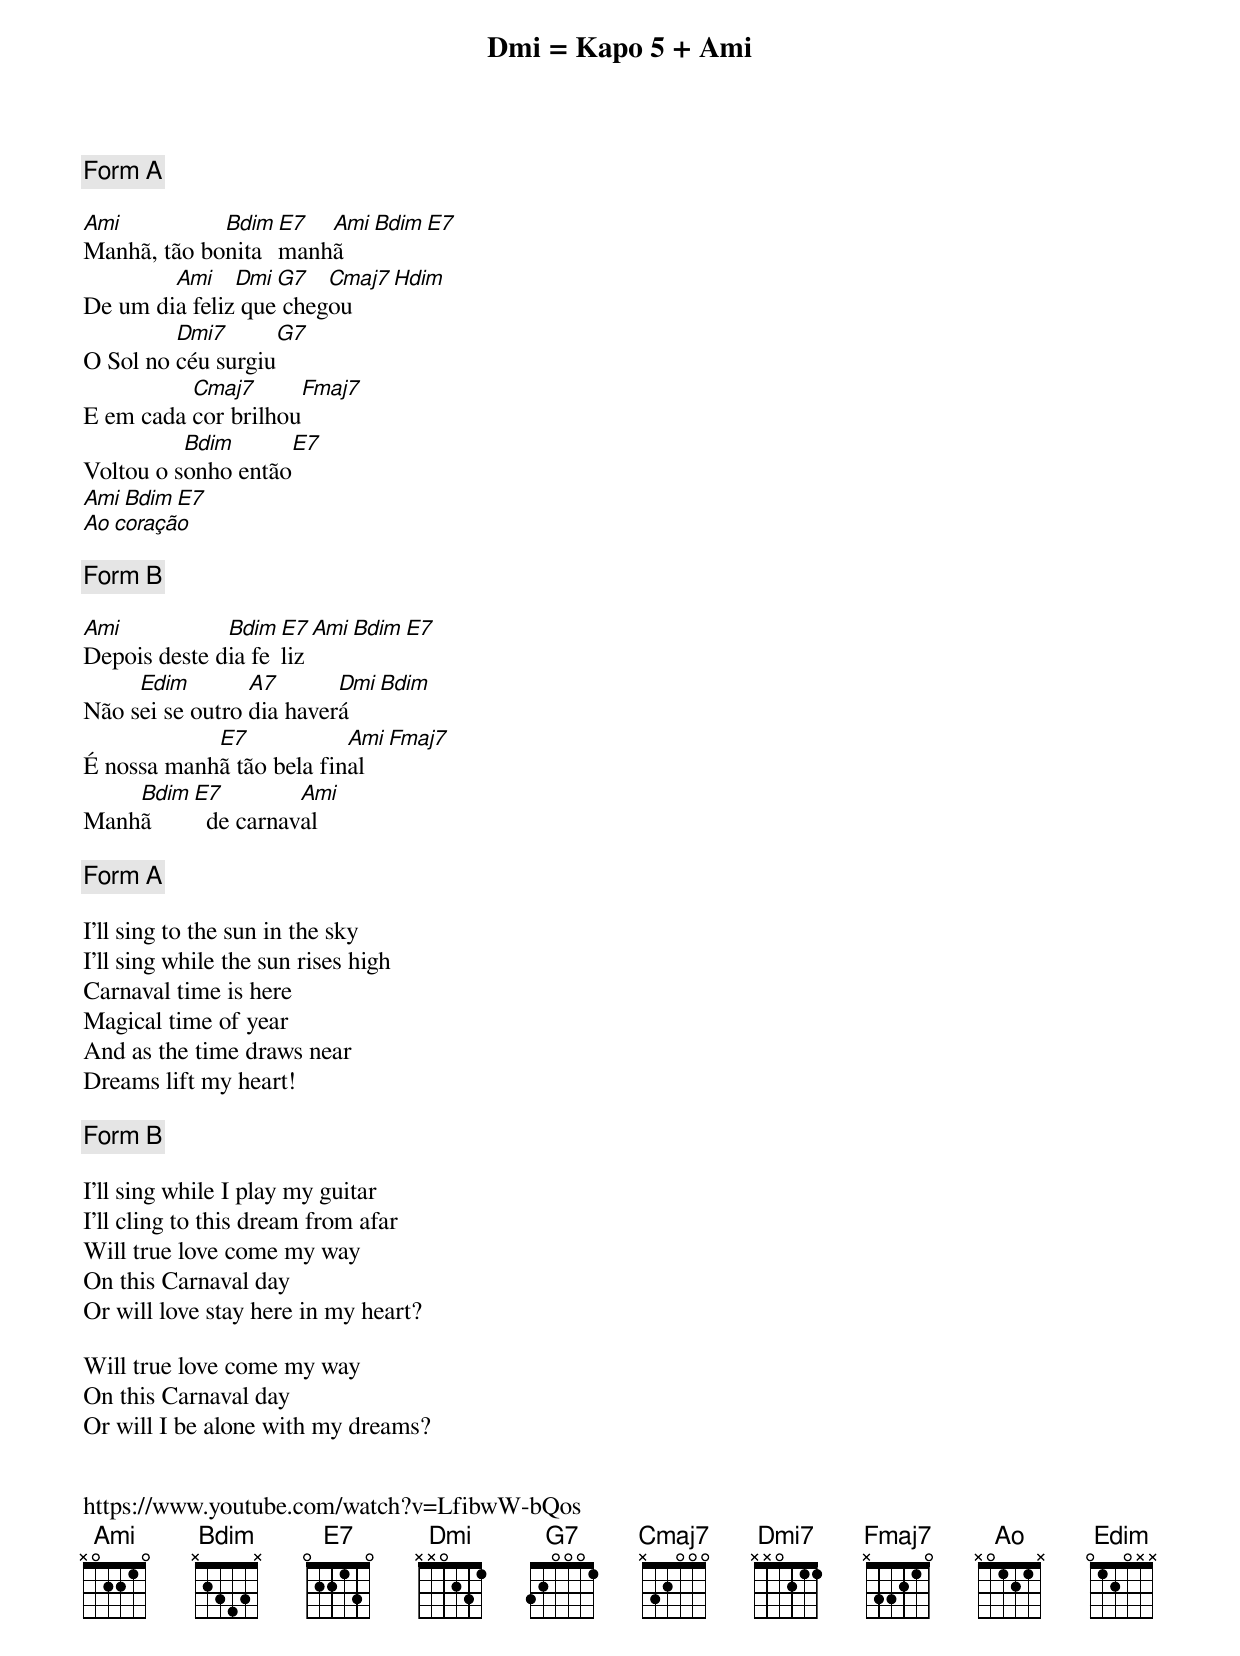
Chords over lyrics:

Dmi = Kapo 5 + Ami

[Form A]

Ami          Bdim E7  Ami  Bdim E7
Manhã, tão bonita manhã
        Ami    Dmi G7   Cmaj7 Hdim
De um dia feliz que chegou
         Dmi7       G7
O Sol no céu surgiu
          Cmaj7       Fmaj7
E em cada cor brilhou
          Bdim       E7
Voltou o sonho então
        Ami  Bdim E7
Ao coração

[Form B]

Ami           Bdim E7 Ami Bdim E7
Depois deste dia feliz
     Edim        A7       Dmi  Bdim
Não sei se outro dia haverá
            E7            Ami  Fmaj7
É nossa manhã tão bela final
    Bdim E7         Ami
Manhã      de carnaval

[Form A]

I'll sing to the sun in the sky
I'll sing while the sun rises high
Carnaval time is here
Magical time of year
And as the time draws near
Dreams lift my heart!

[Form B]

I'll sing while I play my guitar
I'll cling to this dream from afar
Will true love come my way
On this Carnaval day
Or will love stay here in my heart?

Will true love come my way
On this Carnaval day
Or will I be alone with my dreams?


https://www.youtube.com/watch?v=LfibwW-bQos
